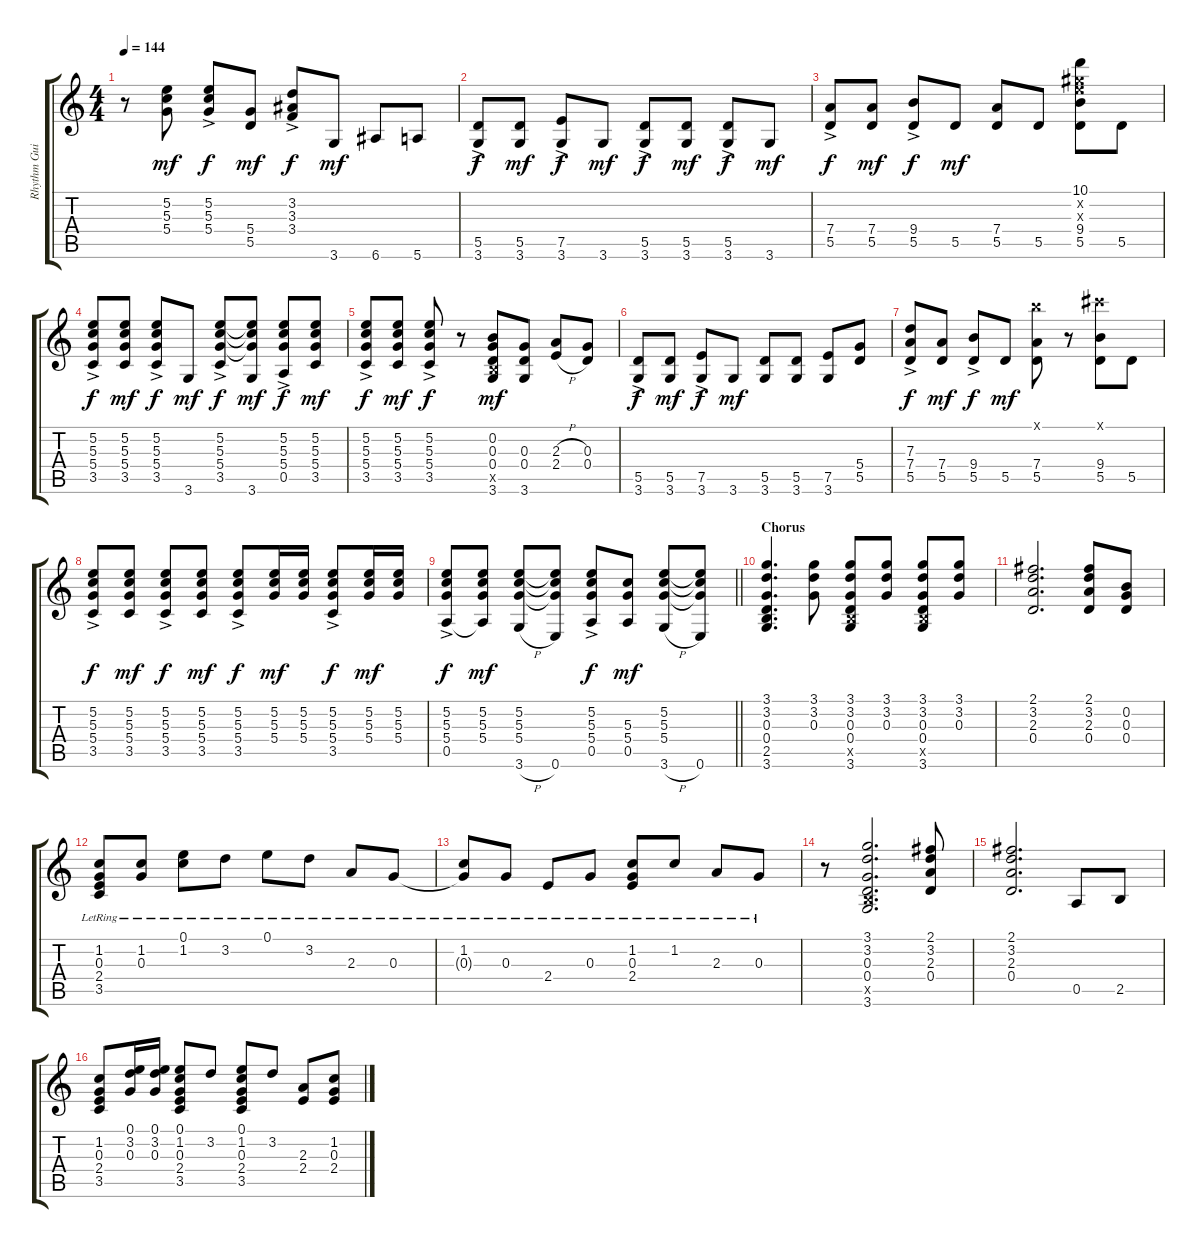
\track ("Rhythm Guitar" "Rhythm Gui") {instrument distortionguitar}
\staff {score tabs}
\tuning (E4 B3 G3 D3 A2 E2) {hide}
\ts (4 4)
\tempo 144
\clef g2
\ks c
r.8{dy mf} (5.2 5.3 5.4).8 (5.2{ac} 5.3{ac} 5.4{ac}).8{dy f} (5.4 5.5).8{dy mf} (3.2{ac} 3.3{ac} 3.4{ac}).8{dy f} 3.6.8{dy mf} 6.6.8 5.6.8 |
(5.5{ac} 3.6{ac}).8{dy f} (5.5 3.6).8{dy mf} (7.5{ac} 3.6{ac}).8{dy f} 3.6.8{dy mf} (5.5{ac} 3.6{ac}).8{dy f} (5.5 3.6).8{dy mf} (5.5{ac} 3.6{ac}).8{dy f} 3.6.8{dy mf} |
(7.4{ac} 5.5{ac}).8{dy f} (7.4 5.5).8{dy mf} (9.4{ac} 5.5{ac}).8{dy f} 5.5.8{dy mf} (7.4 5.5).8 5.5.8 (10.1 9.2{x} 9.3{x} 9.4 5.5).8 5.5.8 |
(5.2{ac} 5.3{ac} 5.4{ac} 3.5{ac}).8{dy f} (5.2 5.3 5.4 3.5).8{dy mf} (5.2{ac} 5.3{ac} 5.4{ac} 3.5{ac}).8{dy f} 3.6.8{dy mf} (5.2{ac} 5.3{ac} 5.4{ac} 3.5{ac}).8{dy f} (5.2{t} 5.3{t} 5.4{t} 3.6).8{dy mf} (5.2{ac} 5.3{ac} 5.4{ac} 0.5{ac}).8{dy f} (5.2 5.3 5.4 3.5).8{dy mf} |
(5.2{ac} 5.3{ac} 5.4{ac} 3.5{ac}).8{dy f} (5.2 5.3 5.4 3.5).8{dy mf} (5.2{ac} 5.3{ac} 5.4{ac} 3.5{ac}).8{dy f} r.8 (0.2 0.3 0.4 2.5{x} 3.6).8{dy mf} (0.3 0.4 3.6).8 (2.3{h} 2.4{h}).8 (0.3 0.4).8 |
(5.5{ac} 3.6{ac}).8{dy f} (5.5 3.6).8{dy mf} (7.5{ac} 3.6{ac}).8{dy f} 3.6.8{dy mf} (5.5 3.6).8 (5.5 3.6).8 (7.5 3.6).8 (5.4 5.5).8 |
(7.3{ac} 7.4{ac} 5.5{ac}).8{dy f} (7.4 5.5).8{dy mf} (9.4{ac} 5.5{ac}).8{dy f} 5.5.8{dy mf} (7.1{x} 7.4 5.5).8 r.8 (9.1{x} 9.4 5.5).8 5.5.8 |
(5.2{ac} 5.3{ac} 5.4{ac} 3.5{ac}).8{dy f} (5.2 5.3 5.4 3.5).8{dy mf} (5.2{ac} 5.3{ac} 5.4{ac} 3.5{ac}).8{dy f} (5.2 5.3 5.4 3.5).8{dy mf} (5.2{ac} 5.3{ac} 5.4{ac} 3.5{ac}).8{dy f} (5.2 5.3 5.4).16{dy mf} (5.2 5.3 5.4).16 (5.2{ac} 5.3{ac} 5.4{ac} 3.5{ac}).8{dy f} (5.2 5.3 5.4).16{dy mf} (5.2 5.3 5.4).16 |
\barLineRight lightlight
(5.2{ac} 5.3{ac} 5.4{ac} 0.5{ac}).8{dy f} (5.2 5.3 5.4 0.5{t}).8{dy mf} (5.2 5.3 5.4 3.6{h}).8 (5.2{t} 5.3{t} 5.4{t} 0.6).8 (5.2{ac} 5.3{ac} 5.4{ac} 0.5{ac}).8{dy f} (5.3 5.4 0.5).8{dy mf} (5.2 5.3 5.4 3.6{h}).8 (5.2{t} 5.3{t} 5.4{t} 0.6).8 |
\section ("" "Chorus")
(3.1 3.2 0.3 0.4 2.5 3.6).4{d} (3.1 3.2 0.3).8 (3.1 3.2 0.3 0.4 2.5{x} 3.6).8 (3.1 3.2 0.3).8 (3.1 3.2 0.3 0.4 2.5{x} 3.6).8 (3.1 3.2 0.3).8 |
(2.1 3.2 2.3 0.4).2{d} (2.1 3.2 2.3 0.4).8 (0.2 0.3 0.4).8 |
(1.2{lr} 0.3{lr} 2.4{lr} 3.5{lr}).8 (1.2{lr} 0.3{lr}).8 (0.1{lr} 1.2{lr}).8 3.2{lr}.8 0.1{lr}.8 3.2{lr}.8 2.3{lr}.8 0.3{lr}.8 |
(1.2{lr} 0.3{t}).8 0.3{lr}.8 2.4{lr}.8 0.3{lr}.8 (1.2{lr} 0.3{lr} 2.4{lr}).8 1.2{lr}.8 2.3{lr}.8 0.3{lr}.8 |
r.8 (3.1 3.2 0.3 0.4 2.5{x} 3.6).2{d} (2.1 3.2 2.3 0.4).8 |
(2.1 3.2 2.3 0.4).2{d} 0.5.8 2.5.8 |
(1.2 0.3 2.4 3.5).8 (0.1 3.2 0.3).16 (0.1 3.2 0.3).16 (0.1 1.2 0.3 2.4 3.5).8 3.2.8 (0.1 1.2 0.3 2.4 3.5).8 3.2.8 (2.3 2.4).8 (1.2 0.3 2.4).8
